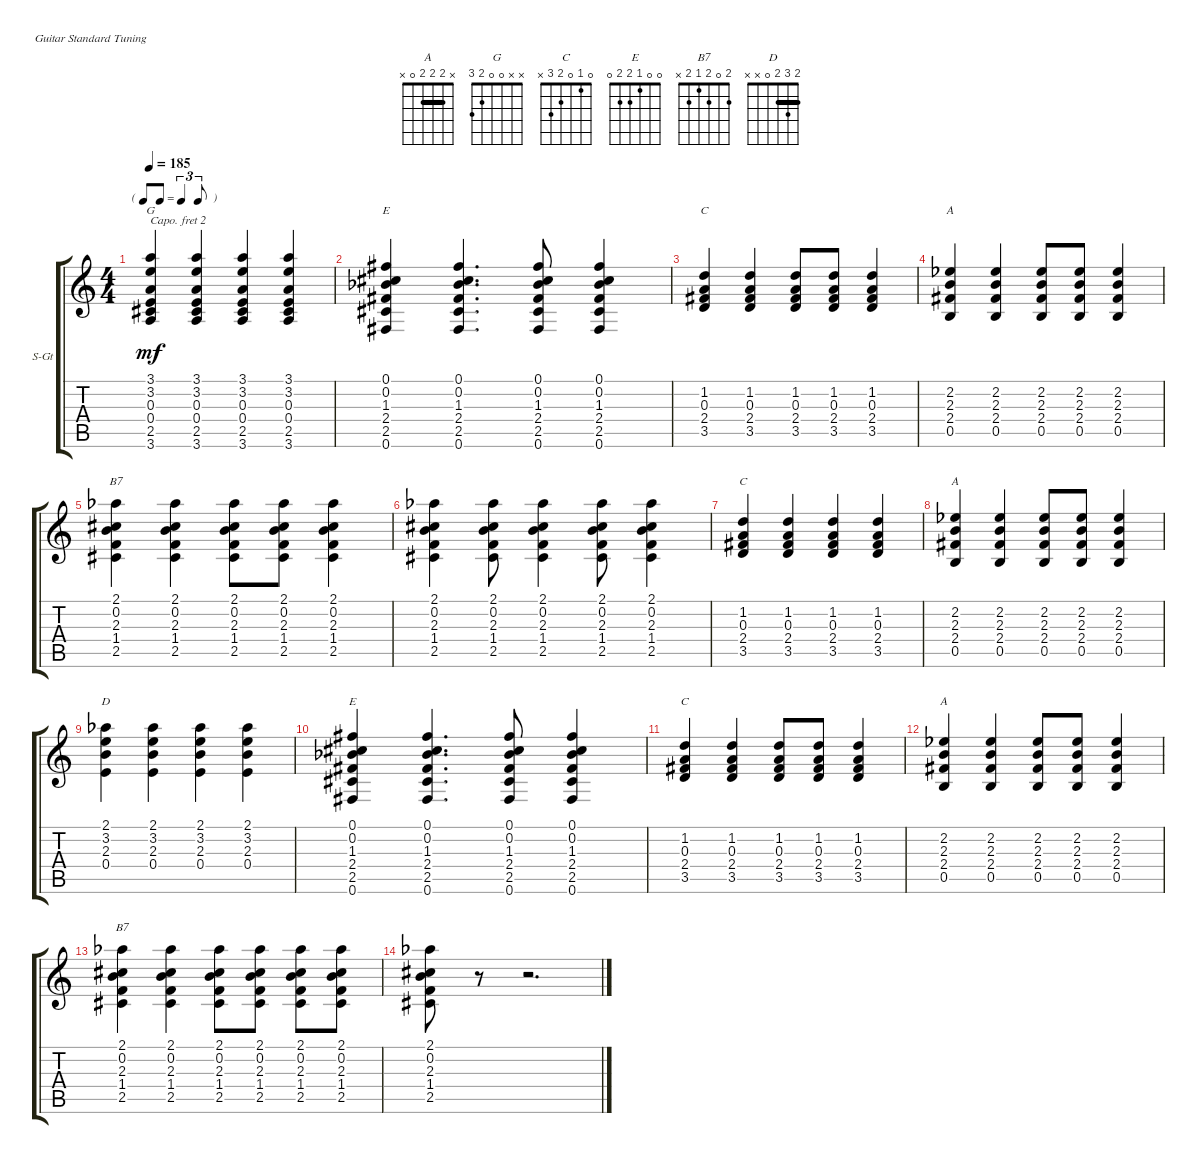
\defaultSystemsLayout 4
\bracketExtendMode groupsimilarinstruments
\firstSystemTrackNameOrientation horizontal
\otherSystemsTrackNameOrientation horizontal
\track ("Richmond Dorchester dans Ampeg Jet" "S-Gt") {instrument acousticguitarsteel}
\staff {score tabs}
\capo 2
\tuning (E4 B3 G3 D3 A2 E2)
\chord ("A" x 2 2 2 0 x) {barre (2 2)}
\chord ("G" x x 0 0 2 3)
\chord ("C" 0 1 0 2 3 x)
\chord ("E" 0 0 1 2 2 0)
\chord ("B7" 2 0 2 1 2 x)
\chord ("D" 2 3 2 0 x x) {barre 2}
\ts (4 4)
\tf triplet8th
\tempo 185
\clef g2
\ks c
(2.5 3.6 0.4 0.3 3.2 3.1).4{ch "G" dy mf} (2.5 3.1 3.2 0.3 0.4 3.6).4 (2.5 3.1 3.2 0.3 0.4 3.6).4 (2.5 3.1 3.2 0.3 0.4 3.6).4 |
(2.5 0.6 2.4 1.3{acc b} 0.2 0.1).4{ch "E"} (2.5 0.1 0.2 1.3{acc b} 2.4 0.6).4{d} (2.5 0.1 0.2 1.3{acc b} 2.4 0.6).8 (2.5 0.1 0.2 1.3{acc b} 2.4 0.6).4 |
(3.5 2.4 0.3 1.2).4{ch "C"} (3.5 1.2 0.3 2.4).4 (3.5 1.2 0.3 2.4).8 (3.5 1.2 0.3 2.4).8 (3.5 1.2 0.3 2.4).4 |
(0.5 2.4 2.3 2.2{acc b}).4{ch "A"} (0.5 2.2{acc b} 2.3 2.4).4 (0.5 2.2{acc b} 2.3 2.4).8 (0.5 2.2{acc b} 2.3 2.4).8 (0.5 2.2{acc b} 2.3 2.4).4 |
(2.5 1.4{acc b} 2.3 0.2 2.1{acc b}).4{ch "B7"} (2.5 0.2 2.1{acc b} 2.3 1.4{acc b}).4 (2.5 0.2 2.1{acc b} 2.3 1.4{acc b}).8 (2.5 0.2 2.1{acc b} 2.3 1.4{acc b}).8 (2.5 0.2 2.1{acc b} 2.3 1.4{acc b}).4 |
(2.5 0.2 2.1{acc b} 2.3 1.4{acc b}).4 (2.5 0.2 2.1{acc b} 2.3 1.4{acc b}).8 (2.5 0.2 2.1{acc b} 2.3 1.4{acc b}).4 (2.5 0.2 2.1{acc b} 2.3 1.4{acc b}).8 (2.5 0.2 2.1{acc b} 2.3 1.4{acc b}).4 |
(3.5 2.4 0.3 1.2).4{ch "C"} (3.5 1.2 0.3 2.4).4 (3.5 1.2 0.3 2.4).4 (3.5 1.2 0.3 2.4).4 |
(0.5 2.4 2.3 2.2{acc b}).4{ch "A"} (0.5 2.2{acc b} 2.3 2.4).4 (0.5 2.2{acc b} 2.3 2.4).8 (0.5 2.2{acc b} 2.3 2.4).8 (0.5 2.2{acc b} 2.3 2.4).4 |
(0.4 2.3 3.2 2.1{acc b}).4{ch "D"} (2.1{acc b} 3.2 2.3 0.4).4 (2.1{acc b} 3.2 2.3 0.4).4 (2.1{acc b} 3.2 2.3 0.4).4 |
(2.5 0.6 2.4 1.3{acc b} 0.2 0.1).4{ch "E"} (2.5 0.1 0.2 1.3{acc b} 2.4 0.6).4{d} (2.5 0.1 0.2 1.3{acc b} 2.4 0.6).8 (2.5 0.1 0.2 1.3{acc b} 2.4 0.6).4 |
(3.5 2.4 0.3 1.2).4{ch "C"} (3.5 1.2 0.3 2.4).4 (3.5 1.2 0.3 2.4).8 (3.5 1.2 0.3 2.4).8 (3.5 1.2 0.3 2.4).4 |
(0.5 2.4 2.3 2.2{acc b}).4{ch "A"} (0.5 2.2{acc b} 2.3 2.4).4 (0.5 2.2{acc b} 2.3 2.4).8 (0.5 2.2{acc b} 2.3 2.4).8 (0.5 2.2{acc b} 2.3 2.4).4 |
(2.5 1.4{acc b} 2.3 0.2 2.1{acc b}).4{ch "B7"} (2.5 0.2 2.1{acc b} 2.3 1.4{acc b}).4 (2.5 0.2 2.1{acc b} 2.3 1.4{acc b}).8 (2.5 0.2 2.1{acc b} 2.3 1.4{acc b}).8 (2.5 0.2 2.1{acc b} 2.3 1.4{acc b}).8 (2.1{acc b} 0.2 2.3 1.4{acc b} 2.5).8 |
(2.5 0.2 2.1{acc b} 2.3 1.4{acc b}).8 r.8 r.2{d}
